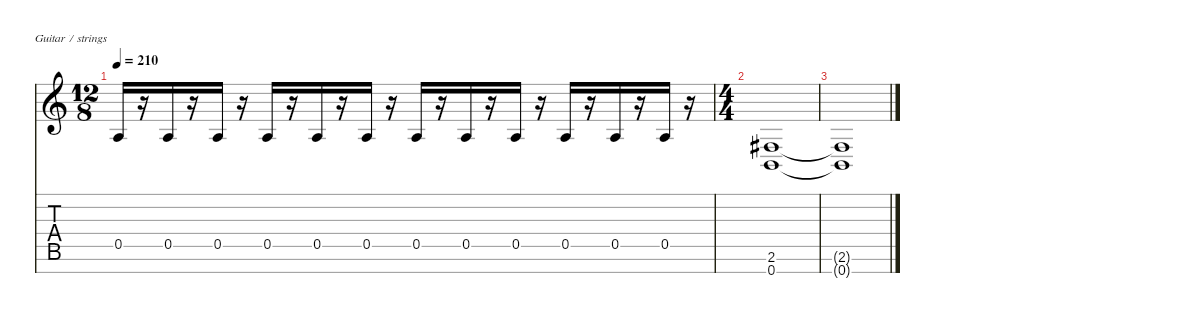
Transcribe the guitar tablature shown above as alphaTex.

\defaultSystemsLayout 4
\hideDynamics
\bracketExtendMode nobrackets
\singleTrackTrackNamePolicy hidden
\multiTrackTrackNamePolicy hidden
\firstSystemTrackNameMode fullname
\firstSystemTrackNameOrientation horizontal
\otherSystemsTrackNameOrientation horizontal
\track ("Rythm Guitar" "dist.guit.") {instrument distortionguitar}
\staff {score tabs}
\tuning (E4 B3 G3 D3 A2 E2 B1)
\ts (12 8)
\tempo 210
\clef g2
\ks c
0.5.16{dy f} r.16 0.5.16 r.16 0.5.16 r.16 0.5.16 r.16 0.5.16 r.16 0.5.16 r.16 0.5.16 r.16 0.5.16 r.16 0.5.16 r.16 0.5.16 r.16 0.5.16 r.16 0.5.16 r.16 |
\ts (4 4)
\beaming (8 2 2 2 2)
(2.6{acc #} 0.7).1 |
(2.6{t acc #} 0.7{t}).1
